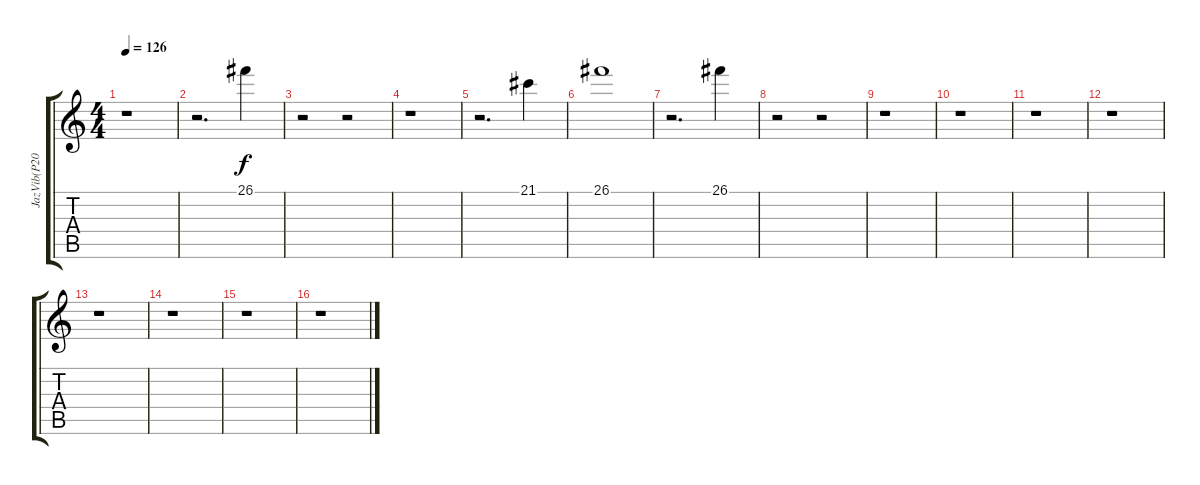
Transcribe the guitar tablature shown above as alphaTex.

\track ("JazVib(P20)" "JazVib(P20") {instrument vibraphone}
\staff {score tabs}
\tuning (E4 B3 G3 D3 A2 E2) {hide}
\ts (4 4)
\tempo 126
\clef g2
\ks c
r.1{dy f} |
r.2{d} 26.1.4 |
r.2 r.2 |
r.1 |
r.2{d} 21.1.4 |
26.1.1 |
r.2{d} 26.1.4 |
r.2 r.2 |
r.1 |
r.1 |
r.1 |
r.1 |
r.1 |
r.1 |
r.1 |
r.1
